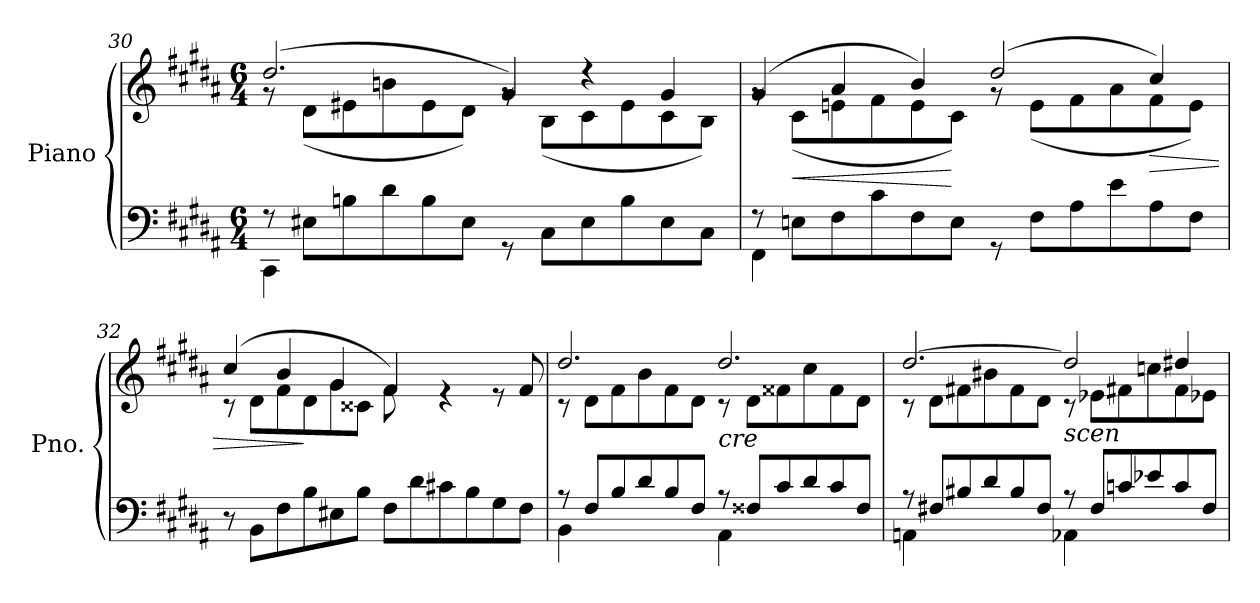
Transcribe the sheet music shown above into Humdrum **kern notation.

**kern	**kern	**dynam
*part1	*part1	*part1
*staff2	*staff1	*staff1/2
*I"Piano	*	*
*I'Pno.	*	*
!!LO:LB:g=z
*clefF4	*clefG2	*
*k[f#c#g#d#a#]	*k[f#c#g#d#a#]	*
*M6/4	*M6/4	*
=30	=30	=30
*^	*^	*
8r	4CC#\	(2.dd#/	8rg	.
8E#X\L	.	.	(8d#\L	.
8Bn\	4ryy	.	8e#X\	.
8d#\	.	.	8bn\	.
8B\	1ryy	.	8e#\	.
8E#\J	.	.	8d#\J)	.
8rGG	.	4g#/)	8rg	.
8C#\L	.	.	(8B\L	.
8E#\	.	4r	8c#\	.
8B\	.	.	8e#\	.
8E#\	.	4g#/	8c#\	.
8C#\J	.	.	8B\J)	.
=31	=31	=31	=31	=31
8r	4FF#\	(4g#/	8rg	.
!	!	!	!	!LO:HP:b
8En\L	.	.	(8c#\L	<
8F#\	4ryy	4a#/	8en\	.
8c#\	.	.	8f#\	.
8F#\	1ryy	4b/)	8e\	.
8E\J	.	.	8c#\J)	[
8rGG	.	(2dd#/	8rg	.
8F#\L	.	.	(8e\L	.
8A#\	.	.	8f#\	.
8e\	.	.	8a#\	.
!	!	!	!	!LO:HP:b
8A#\	.	4cc#/)	8f#\	>
8F#\J	.	.	8e\J)	.
*v	*v	*	*	*
=32	=32	=32	=32
8r	(4cc#/	8r	.
8BB\L	.	8d#\L	.
8F#\	4b/	8f#\	.
8B\	.	8d#\	]
8E#X\	4g#/	8g#\	.
8B\J	.	8c##X\J	.
8F#\L	4f#/)	8f#\	.
8d#\	.	8ryy	.
8c#X\	4re	2ryy	.
8B\	.	.	.
8G#\	8re	.	.
8F#\J	8f#/	.	.
!!LO:LB:g=z	!!
=33	=33	=33	=33
*^	*	*	*
8r	4BB\	2.dd#/	8r	.
8F#/L	.	.	8d#\L	.
8B/	4ryy	.	8f#\	.
8d#/	.	.	8b\	.
8B/	4ryy	.	8f#\	.
8F#/J	.	.	8d#\J	.
!	!	!LO:TX:b:i:t=cre	!	!
8r	4AA#\	2.dd#/	8r	.
8F##X/L	.	.	8d#\L	.
8c#/	4ryy	.	8f##X\	.
8d#/	.	.	8cc#\	.
8c#/	4ryy	.	8f##\	.
8F##/J	.	.	8d#\J	.
=34	=34	=34	=34	=34
8r	4AAn\	[2.dd#/	8r	.
8F#X/L	.	.	8d#\L	.
8B#X/	4ryy	.	8f#X\	.
8d#/	.	.	8b#X\	.
8B#/	4ryy	.	8f#\	.
8F#/J	.	.	8d#\J	.
!	!	!LO:TX:b:i:t=scen	!	!
8r	4AA-X\	2dd#/]	8r	.
8F#/L	.	.	8e-X\L	.
8cn/	4ryy	.	8f#X\	.
8e-X/	.	.	8ccn\	.
8c/	4ryy	4dd#X/	8f#\	.
8F#/J	.	.	8e-X\J	.
*v	*v	*	*	*
*	*v	*v	*
=	=	=
*-	*-	*-
